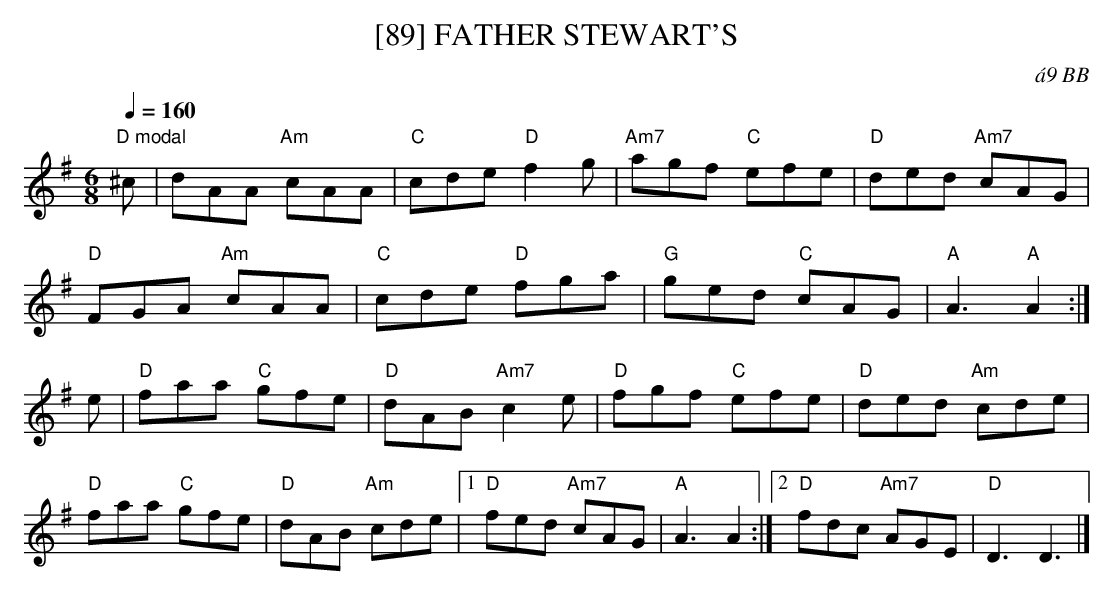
X:1
T:[89] FATHER STEWART'S
C:\'a9 BB
Q:1/4=160
M:6/8
L:1/8
K:G
"D modal"
^c|dAA "Am"cAA|"C"cde "D"f2 g|"Am7"agf "C"efe|"D"ded "Am7"cAG|
"D"FGA "Am"cAA|"C"cde "D"fga|"G"ged "C"cAG|"A"A3 "A"A2 :|
e|"D"faa "C"gfe|"D"dAB "Am7"c2 e|"D"fgf "C"efe|"D"ded "Am"cde|
"D"faa "C"gfe|"D"dAB "Am"cde|1 "D"fed "Am7"cAG|"A"A3 A2 :|\
[2 "D" fdc "Am7"AGE|"D"D3 D3|]
